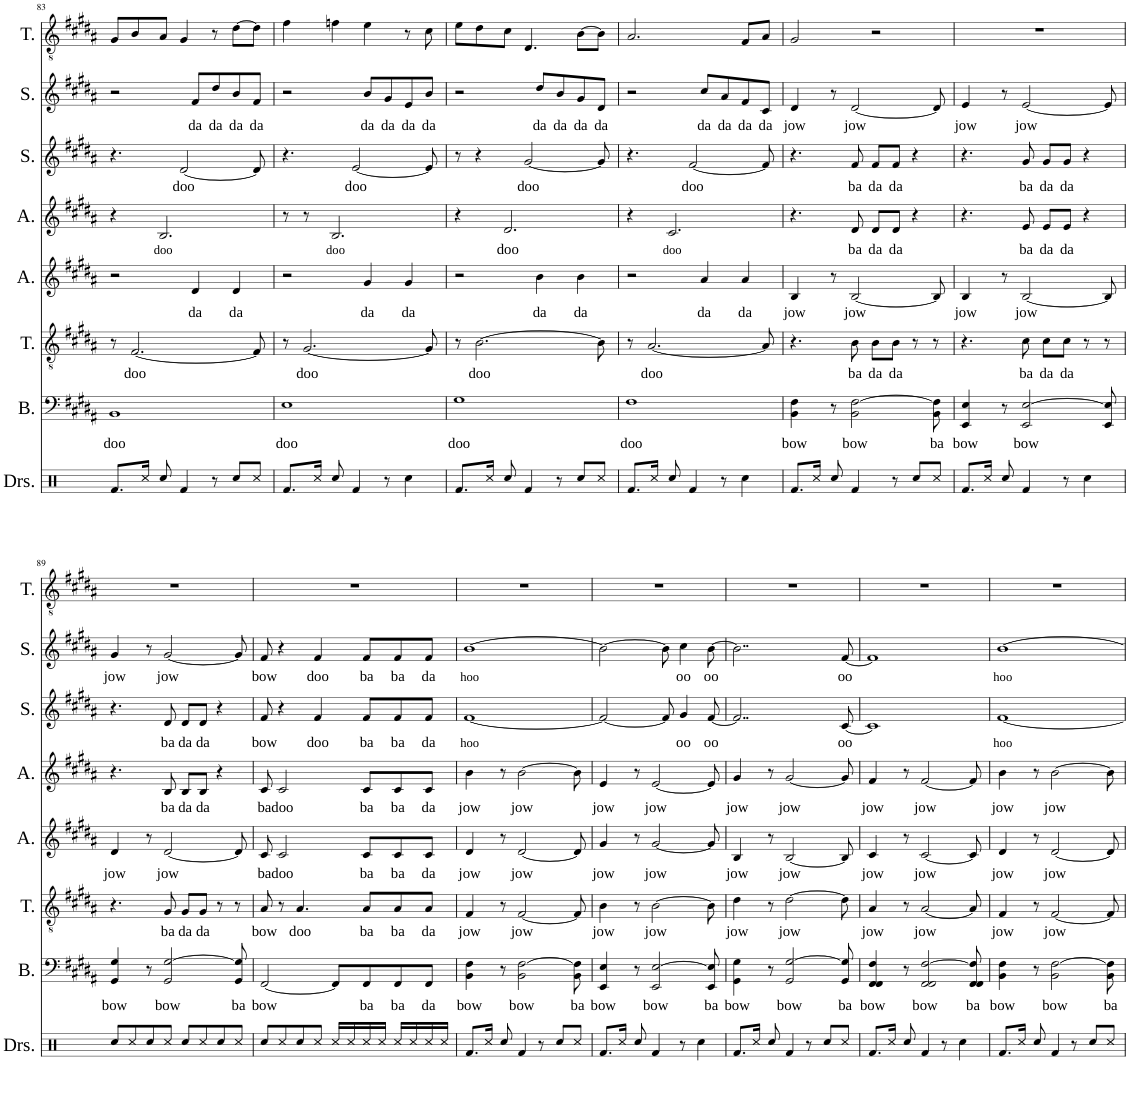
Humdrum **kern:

**kern	**kern	**text	**kern	**text	**kern	**text	**kern	**text	**kern	**text	**kern	**text	**kern
*part8	*part7	*part7	*part6	*part6	*part5	*part5	*part4	*part4	*part3	*part3	*part2	*part2	*part1
*staff8	*staff7	*staff7	*staff6	*staff6	*staff5	*staff5	*staff4	*staff4	*staff3	*staff3	*staff2	*staff2	*staff1
*I"Drumset	*I"Bass	*	*I"Tenor	*	*I"Alto	*	*I"Alto	*	*I"Soprano	*	*I"Soprano	*	*I"Tenor
*I'Drs.	*I'B.	*	*I'T.	*	*I'A.	*	*I'A.	*	*I'S.	*	*I'S.	*	*I'T.
!!LO:PB:g=z
*clefX	*clefF4	*	*clefGv2	*	*clefG2	*	*clefG2	*	*clefG2	*	*clefG2	*	*clefGv2
*k[f#c#g#d#a#]	*k[f#c#g#d#a#]	*	*k[f#c#g#d#a#]	*	*k[f#c#g#d#a#]	*	*k[f#c#g#d#a#]	*	*k[f#c#g#d#a#]	*	*k[f#c#g#d#a#]	*	*k[f#c#g#d#a#]
*M4/4	*M4/4	*	*M4/4	*	*M4/4	*	*M4/4	*	*M4/4	*	*M4/4	*	*M4/4
=83	=83	=83	=83	=83	=83	=83	=83	=83	=83	=83	=83	=83	=83
!	!	!LO:LY:b	!	!	!	!	!	!	!	!	!	!	!
8.Rf/L	1BB	doo	8r	.	2r	.	4r	.	4.r	.	2r	.	8G#/L
!	!	!	!	!LO:LY:b	!	!	!	!	!	!	!	!	!
.	.	.	[2.F#/	doo	.	.	.	.	.	.	.	.	8B/
16Rcc/Jk	.	.	.	.	.	.	.	.	.	.	.	.	.
!	!	!	!	!	!	!	!	!LO:LY:b	!	!	!	!	!
8Rcc/	.	.	.	.	.	.	2.B/	doo	.	.	.	.	8A#/J
!	!	!	!	!	!	!	!	!	!	!LO:LY:b	!	!	!
4Rf/	.	.	.	.	.	.	.	.	[2d#/	doo	.	.	4G#/
!	!	!	!	!	!	!LO:LY:b	!	!	!	!	!	!LO:LY:b	!
.	.	.	.	.	4d#/	da	.	.	.	.	8f#/L	da	.
!	!	!	!	!	!	!	!	!	!	!	!	!LO:LY:b	!
8r	.	.	.	.	.	.	.	.	.	.	8dd#/	da	8r
!	!	!	!	!	!	!LO:LY:b	!	!	!	!	!	!LO:LY:b	!
8Rcc/L	.	.	.	.	4d#/	da	.	.	.	.	8b/	da	[8d#\L
!	!	!	!	!	!	!	!	!	!	!	!	!LO:LY:b	!
8Rcc/J	.	.	8F#/]	.	.	.	.	.	8d#/]	.	8f#/J	da	8d#\J]
=84	=84	=84	=84	=84	=84	=84	=84	=84	=84	=84	=84	=84	=84
!	!	!LO:LY:b	!	!	!	!	!	!	!	!	!	!	!
8.Rf/L	1E	doo	8r	.	2r	.	8r	.	4.r	.	2r	.	4f#\
!	!	!	!	!LO:LY:b	!	!	!	!	!	!	!	!	!
.	.	.	[2.G#/	doo	.	.	8r	.	.	.	.	.	.
16Rcc/Jk	.	.	.	.	.	.	.	.	.	.	.	.	.
!	!	!	!	!	!	!	!	!LO:LY:b	!	!	!	!	!
8Rcc/	.	.	.	.	.	.	2.B/	doo	.	.	.	.	4fn\
!	!	!	!	!	!	!	!	!	!	!LO:LY:b	!	!	!
4Rf/	.	.	.	.	.	.	.	.	[2e/	doo	.	.	.
!	!	!	!	!	!	!LO:LY:b	!	!	!	!	!	!LO:LY:b	!
.	.	.	.	.	4g#/	da	.	.	.	.	8b/L	da	4e\
!	!	!	!	!	!	!	!	!	!	!	!	!LO:LY:b	!
8r	.	.	.	.	.	.	.	.	.	.	8g#/	da	.
!	!	!	!	!	!	!LO:LY:b	!	!	!	!	!	!LO:LY:b	!
4Rcc\	.	.	.	.	4g#/	da	.	.	.	.	8e/	da	8r
!	!	!	!	!	!	!	!	!	!	!	!	!LO:LY:b	!
.	.	.	8G#/]	.	.	.	.	.	8e/]	.	8b/J	da	8c#\
=85	=85	=85	=85	=85	=85	=85	=85	=85	=85	=85	=85	=85	=85
!	!	!LO:LY:b	!	!	!	!	!	!	!	!	!	!	!
8.Rf/L	1G#	doo	8r	.	2r	.	4r	.	8r	.	2r	.	8e\L
!	!	!	!	!LO:LY:b	!	!	!	!	!	!	!	!	!
.	.	.	[2.B\	doo	.	.	.	.	4r	.	.	.	8d#\
16Rcc/Jk	.	.	.	.	.	.	.	.	.	.	.	.	.
!	!	!	!	!	!	!	!	!LO:LY:b	!	!	!	!	!
8Rcc/	.	.	.	.	.	.	2.d#/	doo	.	.	.	.	8c#\J
!	!	!	!	!	!	!	!	!	!	!LO:LY:b	!	!	!
4Rf/	.	.	.	.	.	.	.	.	[2g#/	doo	.	.	4.D#/
!	!	!	!	!	!	!LO:LY:b	!	!	!	!	!	!LO:LY:b	!
.	.	.	.	.	4b\	da	.	.	.	.	8dd#/L	da	.
!	!	!	!	!	!	!	!	!	!	!	!	!LO:LY:b	!
8r	.	.	.	.	.	.	.	.	.	.	8b/	da	.
!	!	!	!	!	!	!LO:LY:b	!	!	!	!	!	!LO:LY:b	!
8Rcc/L	.	.	.	.	4b\	da	.	.	.	.	8g#/	da	[8B\L
!	!	!	!	!	!	!	!	!	!	!	!	!LO:LY:b	!
8Rcc/J	.	.	8B\]	.	.	.	.	.	8g#/]	.	8d#/J	da	8B\J]
=86	=86	=86	=86	=86	=86	=86	=86	=86	=86	=86	=86	=86	=86
!	!	!LO:LY:b	!	!	!	!	!	!	!	!	!	!	!
8.Rf/L	1F#	doo	8r	.	2r	.	4r	.	4.r	.	2r	.	2.A#/
!	!	!	!	!LO:LY:b	!	!	!	!	!	!	!	!	!
.	.	.	[2.A#/	doo	.	.	.	.	.	.	.	.	.
16Rcc/Jk	.	.	.	.	.	.	.	.	.	.	.	.	.
!	!	!	!	!	!	!	!	!LO:LY:b	!	!	!	!	!
8Rcc/	.	.	.	.	.	.	2.c#/	doo	.	.	.	.	.
!	!	!	!	!	!	!	!	!	!	!LO:LY:b	!	!	!
4Rf/	.	.	.	.	.	.	.	.	[2f#/	doo	.	.	.
!	!	!	!	!	!	!LO:LY:b	!	!	!	!	!	!LO:LY:b	!
.	.	.	.	.	4a#/	da	.	.	.	.	8cc#/L	da	.
!	!	!	!	!	!	!	!	!	!	!	!	!LO:LY:b	!
8r	.	.	.	.	.	.	.	.	.	.	8a#/	da	.
!	!	!	!	!	!	!LO:LY:b	!	!	!	!	!	!LO:LY:b	!
4Rcc\	.	.	.	.	4a#/	da	.	.	.	.	8f#/	da	8F#/L
!	!	!	!	!	!	!	!	!	!	!	!	!LO:LY:b	!
.	.	.	8A#/]	.	.	.	.	.	8f#/]	.	8c#/J	da	8A#/J
=87	=87	=87	=87	=87	=87	=87	=87	=87	=87	=87	=87	=87	=87
!	!	!LO:LY:b	!	!	!	!LO:LY:b	!	!	!	!	!	!LO:LY:b	!
8.Rf/L	4BB\ 4F#\	bow	4.r	.	4B/	jow	4.r	.	4.r	.	4d#/	jow	2G#/
16Rcc/Jk	.	.	.	.	.	.	.	.	.	.	.	.	.
8Rcc/	8r	.	.	.	8r	.	.	.	.	.	8r	.	.
!	!	!LO:LY:b	!	!LO:LY:b	!	!LO:LY:b	!	!LO:LY:b	!	!LO:LY:b	!	!LO:LY:b	!
4Rf/	2BB\ [2F#\	bow	8B\	ba	[2B/	jow	8d#/	ba	8f#/	ba	[2d#/	jow	.
!	!	!	!	!LO:LY:b	!	!	!	!LO:LY:b	!	!LO:LY:b	!	!	!
.	.	.	8B\L	da	.	.	8d#/L	da	8f#/L	da	.	.	2r
!	!	!	!	!LO:LY:b	!	!	!	!LO:LY:b	!	!LO:LY:b	!	!	!
8r	.	.	8B\J	da	.	.	8d#/J	da	8f#/J	da	.	.	.
8Rcc/L	.	.	8r	.	.	.	4r	.	4r	.	.	.	.
!	!	!LO:LY:b	!	!	!	!	!	!	!	!	!	!	!
8Rcc/J	8BB\ 8F#\]	ba	8r	.	8B/]	.	.	.	.	.	8d#/]	.	.
=88	=88	=88	=88	=88	=88	=88	=88	=88	=88	=88	=88	=88	=88
!	!	!LO:LY:b	!	!	!	!LO:LY:b	!	!	!	!	!	!LO:LY:b	!
8.Rf/L	4EE/ 4E/	bow	4.r	.	4B/	jow	4.r	.	4.r	.	4e/	jow	1r
16Rcc/Jk	.	.	.	.	.	.	.	.	.	.	.	.	.
8Rcc/	8r	.	.	.	8r	.	.	.	.	.	8r	.	.
!	!	!LO:LY:b	!	!LO:LY:b	!	!LO:LY:b	!	!LO:LY:b	!	!LO:LY:b	!	!LO:LY:b	!
4Rf/	2EE/ [2E/	bow	8c#\	ba	[2B/	jow	8e/	ba	8g#/	ba	[2e/	jow	.
!	!	!	!	!LO:LY:b	!	!	!	!LO:LY:b	!	!LO:LY:b	!	!	!
.	.	.	8c#\L	da	.	.	8e/L	da	8g#/L	da	.	.	.
!	!	!	!	!LO:LY:b	!	!	!	!LO:LY:b	!	!LO:LY:b	!	!	!
8r	.	.	8c#\J	da	.	.	8e/J	da	8g#/J	da	.	.	.
4Rcc\	.	.	8r	.	.	.	4r	.	4r	.	.	.	.
.	8EE/ 8E/]	.	8r	.	8B/]	.	.	.	.	.	8e/]	.	.
!!LO:LB:g=z
=89	=89	=89	=89	=89	=89	=89	=89	=89	=89	=89	=89	=89	=89
!	!	!LO:LY:b	!	!	!	!LO:LY:b	!	!	!	!	!	!LO:LY:b	!
8Rcc/L	4GG#/ 4G#/	bow	4.r	.	4d#/	jow	4.r	.	4.r	.	4g#/	jow	1r
8Rcc/	.	.	.	.	.	.	.	.	.	.	.	.	.
8Rcc/	8r	.	.	.	8r	.	.	.	.	.	8r	.	.
!	!	!LO:LY:b	!	!LO:LY:b	!	!LO:LY:b	!	!LO:LY:b	!	!LO:LY:b	!	!LO:LY:b	!
8Rcc/J	2GG#/ [2G#/	bow	8G#/	ba	[2d#/	jow	8B/	ba	8d#/	ba	[2g#/	jow	.
!	!	!	!	!LO:LY:b	!	!	!	!LO:LY:b	!	!LO:LY:b	!	!	!
8Rcc/L	.	.	8G#/L	da	.	.	8B/L	da	8d#/L	da	.	.	.
!	!	!	!	!LO:LY:b	!	!	!	!LO:LY:b	!	!LO:LY:b	!	!	!
8Rcc/	.	.	8G#/J	da	.	.	8B/J	da	8d#/J	da	.	.	.
8Rcc/	.	.	8r	.	.	.	4r	.	4r	.	.	.	.
!	!	!LO:LY:b	!	!	!	!	!	!	!	!	!	!	!
8Rcc/J	8GG#/ 8G#/]	ba	8r	.	8d#/]	.	.	.	.	.	8g#/]	.	.
=90	=90	=90	=90	=90	=90	=90	=90	=90	=90	=90	=90	=90	=90
!	!	!LO:LY:b	!	!LO:LY:b	!	!LO:LY:b	!	!LO:LY:b	!	!LO:LY:b	!	!LO:LY:b	!
8Rcc/L	[2FF#/	bow	8A#/	bow	8c#/	ba	8c#/	ba	8f#/	bow	8f#/	bow	1r
!	!	!	!	!	!	!LO:LY:b	!	!LO:LY:b	!	!	!	!	!
8Rcc/	.	.	8r	.	2c#/	doo	2c#/	doo	4r	.	4r	.	.
!	!	!	!	!LO:LY:b	!	!	!	!	!	!	!	!	!
8Rcc/	.	.	4.A#/	doo	.	.	.	.	.	.	.	.	.
!	!	!	!	!	!	!	!	!	!	!LO:LY:b	!	!LO:LY:b	!
8Rcc/J	.	.	.	.	.	.	.	.	4f#/	doo	4f#/	doo	.
16Rcc/LL	8FF#/L]	.	.	.	.	.	.	.	.	.	.	.	.
16Rcc/	.	.	.	.	.	.	.	.	.	.	.	.	.
!	!	!LO:LY:b	!	!LO:LY:b	!	!LO:LY:b	!	!LO:LY:b	!	!LO:LY:b	!	!LO:LY:b	!
16Rcc/	8FF#/	ba	8A#/L	ba	8c#/L	ba	8c#/L	ba	8f#/L	ba	8f#/L	ba	.
16Rcc/JJ	.	.	.	.	.	.	.	.	.	.	.	.	.
!	!	!LO:LY:b	!	!LO:LY:b	!	!LO:LY:b	!	!LO:LY:b	!	!LO:LY:b	!	!LO:LY:b	!
16Rcc/LL	8FF#/	ba	8A#/	ba	8c#/	ba	8c#/	ba	8f#/	ba	8f#/	ba	.
16Rcc/	.	.	.	.	.	.	.	.	.	.	.	.	.
!	!	!LO:LY:b	!	!LO:LY:b	!	!LO:LY:b	!	!LO:LY:b	!	!LO:LY:b	!	!LO:LY:b	!
16Rcc/	8FF#/J	da	8A#/J	da	8c#/J	da	8c#/J	da	8f#/J	da	8f#/J	da	.
16Rcc/JJ	.	.	.	.	.	.	.	.	.	.	.	.	.
=91	=91	=91	=91	=91	=91	=91	=91	=91	=91	=91	=91	=91	=91
!	!	!LO:LY:b	!	!LO:LY:b	!	!LO:LY:b	!	!LO:LY:b	!	!LO:LY:b	!	!LO:LY:b	!
8.Rf/L	4BB\ 4F#\	bow	4F#/	jow	4d#/	jow	4b\	jow	[1f#	hoo	[1b	hoo	1r
16Rcc/Jk	.	.	.	.	.	.	.	.	.	.	.	.	.
8Rcc/	8r	.	8r	.	8r	.	8r	.	.	.	.	.	.
!	!	!LO:LY:b	!	!LO:LY:b	!	!LO:LY:b	!	!LO:LY:b	!	!	!	!	!
4Rf/	2BB\ [2F#\	bow	[2F#/	jow	[2d#/	jow	[2b\	jow	.	.	.	.	.
8r	.	.	.	.	.	.	.	.	.	.	.	.	.
8Rcc/L	.	.	.	.	.	.	.	.	.	.	.	.	.
!	!	!LO:LY:b	!	!	!	!	!	!	!	!	!	!	!
8Rcc/J	8BB\ 8F#\]	ba	8F#/]	.	8d#/]	.	8b\]	.	.	.	.	.	.
=92	=92	=92	=92	=92	=92	=92	=92	=92	=92	=92	=92	=92	=92
!	!	!LO:LY:b	!	!LO:LY:b	!	!LO:LY:b	!	!LO:LY:b	!	!	!	!	!
8.Rf/L	4EE/ 4E/	bow	4B\	jow	4g#/	jow	4e/	jow	2f#/_	.	2b\_	.	1r
16Rcc/Jk	.	.	.	.	.	.	.	.	.	.	.	.	.
8Rcc/	8r	.	8r	.	8r	.	8r	.	.	.	.	.	.
!	!	!LO:LY:b	!	!LO:LY:b	!	!LO:LY:b	!	!LO:LY:b	!	!	!	!	!
4Rf/	2EE/ [2E/	bow	[2B\	jow	[2g#/	jow	[2e/	jow	.	.	.	.	.
.	.	.	.	.	.	.	.	.	8f#/]	.	8b\]	.	.
!	!	!	!	!	!	!	!	!	!	!LO:LY:b	!	!LO:LY:b	!
8r	.	.	.	.	.	.	.	.	4g#/	oo	4cc#\	oo	.
4Rcc\	.	.	.	.	.	.	.	.	.	.	.	.	.
!	!	!LO:LY:b	!	!	!	!	!	!	!	!LO:LY:b	!	!LO:LY:b	!
.	8EE/ 8E/]	ba	8B\]	.	8g#/]	.	8e/]	.	[8f#/	oo	[8b\	oo	.
=93	=93	=93	=93	=93	=93	=93	=93	=93	=93	=93	=93	=93	=93
!	!	!LO:LY:b	!	!LO:LY:b	!	!LO:LY:b	!	!LO:LY:b	!	!	!	!	!
8.Rf/L	4GG#\ 4G#\	bow	4d#\	jow	4B/	jow	4g#/	jow	2..f#/]	.	2..b\]	.	1r
16Rcc/Jk	.	.	.	.	.	.	.	.	.	.	.	.	.
8Rcc/	8r	.	8r	.	8r	.	8r	.	.	.	.	.	.
!	!	!LO:LY:b	!	!LO:LY:b	!	!LO:LY:b	!	!LO:LY:b	!	!	!	!	!
4Rf/	2GG#/ [2G#/	bow	[2d#\	jow	[2B/	jow	[2g#/	jow	.	.	.	.	.
8r	.	.	.	.	.	.	.	.	.	.	.	.	.
8Rcc/L	.	.	.	.	.	.	.	.	.	.	.	.	.
!	!	!LO:LY:b	!	!	!	!	!	!	!	!LO:LY:b	!	!LO:LY:b	!
8Rcc/J	8GG#/ 8G#/]	ba	8d#\]	.	8B/]	.	8g#/]	.	[8c#/	oo	[8f#/	oo	.
=94	=94	=94	=94	=94	=94	=94	=94	=94	=94	=94	=94	=94	=94
!	!	!LO:LY:b	!	!LO:LY:b	!	!LO:LY:b	!	!LO:LY:b	!	!	!	!	!
8.Rf/L	4FF#/ 4FF#/ 4F#/	bow	4A#/	jow	4c#/	jow	4f#/	jow	1c#]	.	1f#]	.	1r
16Rcc/Jk	.	.	.	.	.	.	.	.	.	.	.	.	.
8Rcc/	8r	.	8r	.	8r	.	8r	.	.	.	.	.	.
!	!	!LO:LY:b	!	!LO:LY:b	!	!LO:LY:b	!	!LO:LY:b	!	!	!	!	!
4Rf/	2FF#/ 2FF#/ [2F#/	bow	[2A#/	jow	[2c#/	jow	[2f#/	jow	.	.	.	.	.
8r	.	.	.	.	.	.	.	.	.	.	.	.	.
4Rcc\	.	.	.	.	.	.	.	.	.	.	.	.	.
!	!	!LO:LY:b	!	!	!	!	!	!	!	!	!	!	!
.	8FF#/ 8FF#/ 8F#/]	ba	8A#/]	.	8c#/]	.	8f#/]	.	.	.	.	.	.
=95	=95	=95	=95	=95	=95	=95	=95	=95	=95	=95	=95	=95	=95
!	!	!LO:LY:b	!	!LO:LY:b	!	!LO:LY:b	!	!LO:LY:b	!	!LO:LY:b	!	!LO:LY:b	!
8.Rf/L	4BB\ 4F#\	bow	4F#/	jow	4d#/	jow	4b\	jow	[1f#	hoo	[1b	hoo	1r
16Rcc/Jk	.	.	.	.	.	.	.	.	.	.	.	.	.
8Rcc/	8r	.	8r	.	8r	.	8r	.	.	.	.	.	.
!	!	!LO:LY:b	!	!LO:LY:b	!	!LO:LY:b	!	!LO:LY:b	!	!	!	!	!
4Rf/	2BB\ [2F#\	bow	[2F#/	jow	[2d#/	jow	[2b\	jow	.	.	.	.	.
8r	.	.	.	.	.	.	.	.	.	.	.	.	.
8Rcc/L	.	.	.	.	.	.	.	.	.	.	.	.	.
!	!	!LO:LY:b	!	!	!	!	!	!	!	!	!	!	!
8Rcc/J	8BB\ 8F#\]	ba	8F#/]	.	8d#/]	.	8b\]	.	.	.	.	.	.
=	=	=	=	=	=	=	=	=	=	=	=	=	=
*-	*-	*-	*-	*-	*-	*-	*-	*-	*-	*-	*-	*-	*-
